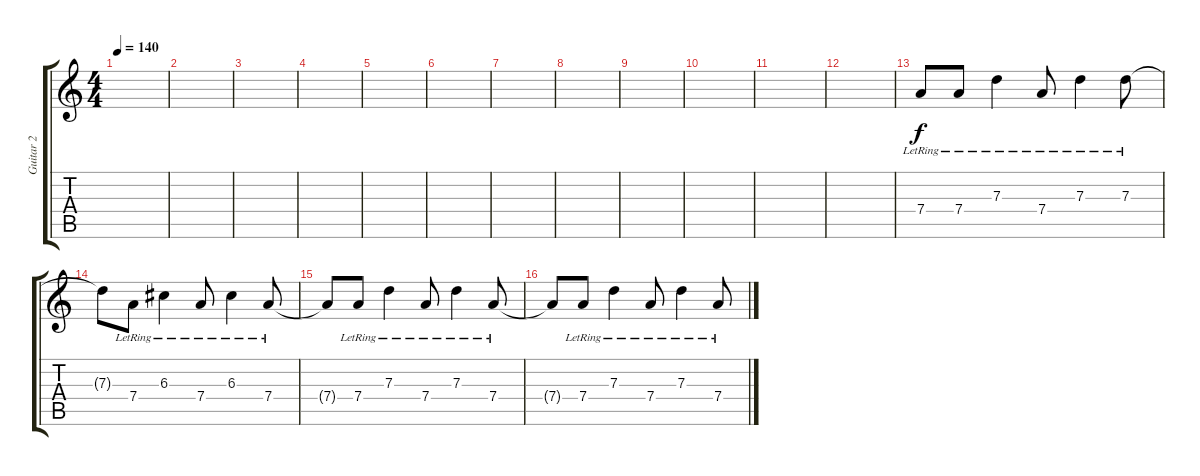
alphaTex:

\track ("Guitar 2" "Guitar 2") {instrument overdrivenguitar}
\staff {score tabs}
\tuning (E4 B3 G3 D3 A2 E2) {hide}
\ts (4 4)
\tempo 140
\clef g2
\ks c
|
|
|
|
|
|
|
|
|
|
|
|
7.4{lr}.8 7.4{lr}.8 7.3{lr}.4 7.4{lr}.8 7.3{lr}.4 7.3{lr}.8 |
7.3{t}.8 7.4{lr}.8 6.3{lr}.4 7.4{lr}.8 6.3{lr}.4 7.4{lr}.8 |
7.4{t}.8 7.4{lr}.8 7.3{lr}.4 7.4{lr}.8 7.3{lr}.4 7.4{lr}.8 |
7.4{t}.8 7.4{lr}.8 7.3{lr}.4 7.4{lr}.8 7.3{lr}.4 7.4{lr}.8
